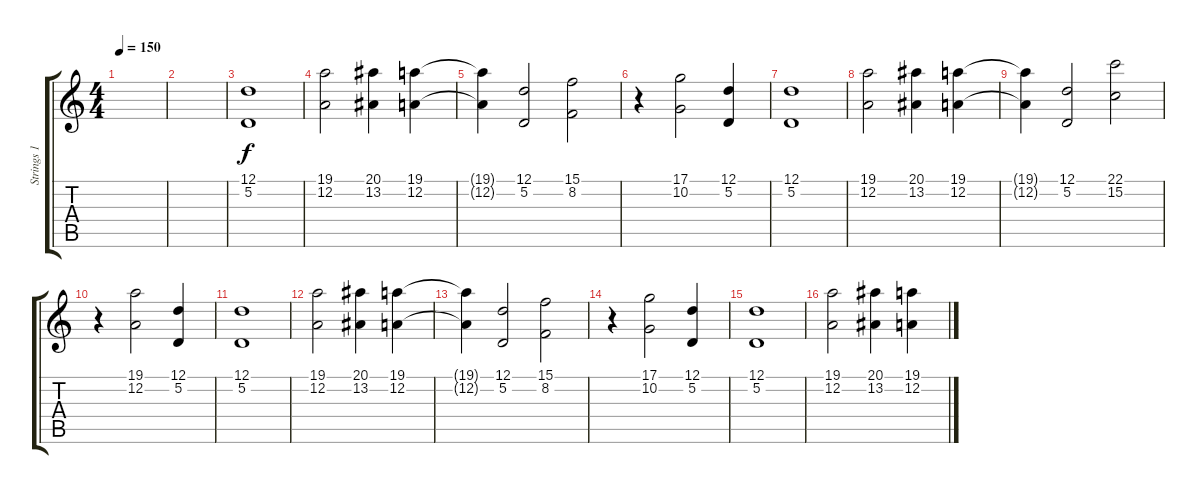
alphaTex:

\track ("Strings 1" "Strings 1") {instrument stringensemble1}
\staff {score tabs}
\tuning (D4 A3 F3 C3 G2 C2) {hide}
\ts (4 4)
\tempo 150
\clef g2
\ks c
|
|
(12.1 5.2).1 |
(19.1 12.2).2 (20.1 13.2).4 (19.1 12.2).4 |
(19.1{t} 12.2{t}).4 (12.1 5.2).2 (15.1 8.2).2 |
r.4 (17.1 10.2).2 (12.1 5.2).4 |
(12.1 5.2).1 |
(19.1 12.2).2 (20.1 13.2).4 (19.1 12.2).4 |
(19.1{t} 12.2{t}).4 (12.1 5.2).2 (22.1 15.2).2 |
r.4 (19.1 12.2).2 (12.1 5.2).4 |
(12.1 5.2).1 |
(19.1 12.2).2 (20.1 13.2).4 (19.1 12.2).4 |
(19.1{t} 12.2{t}).4 (12.1 5.2).2 (15.1 8.2).2 |
r.4 (17.1 10.2).2 (12.1 5.2).4 |
(12.1 5.2).1 |
(19.1 12.2).2 (20.1 13.2).4 (19.1 12.2).4
